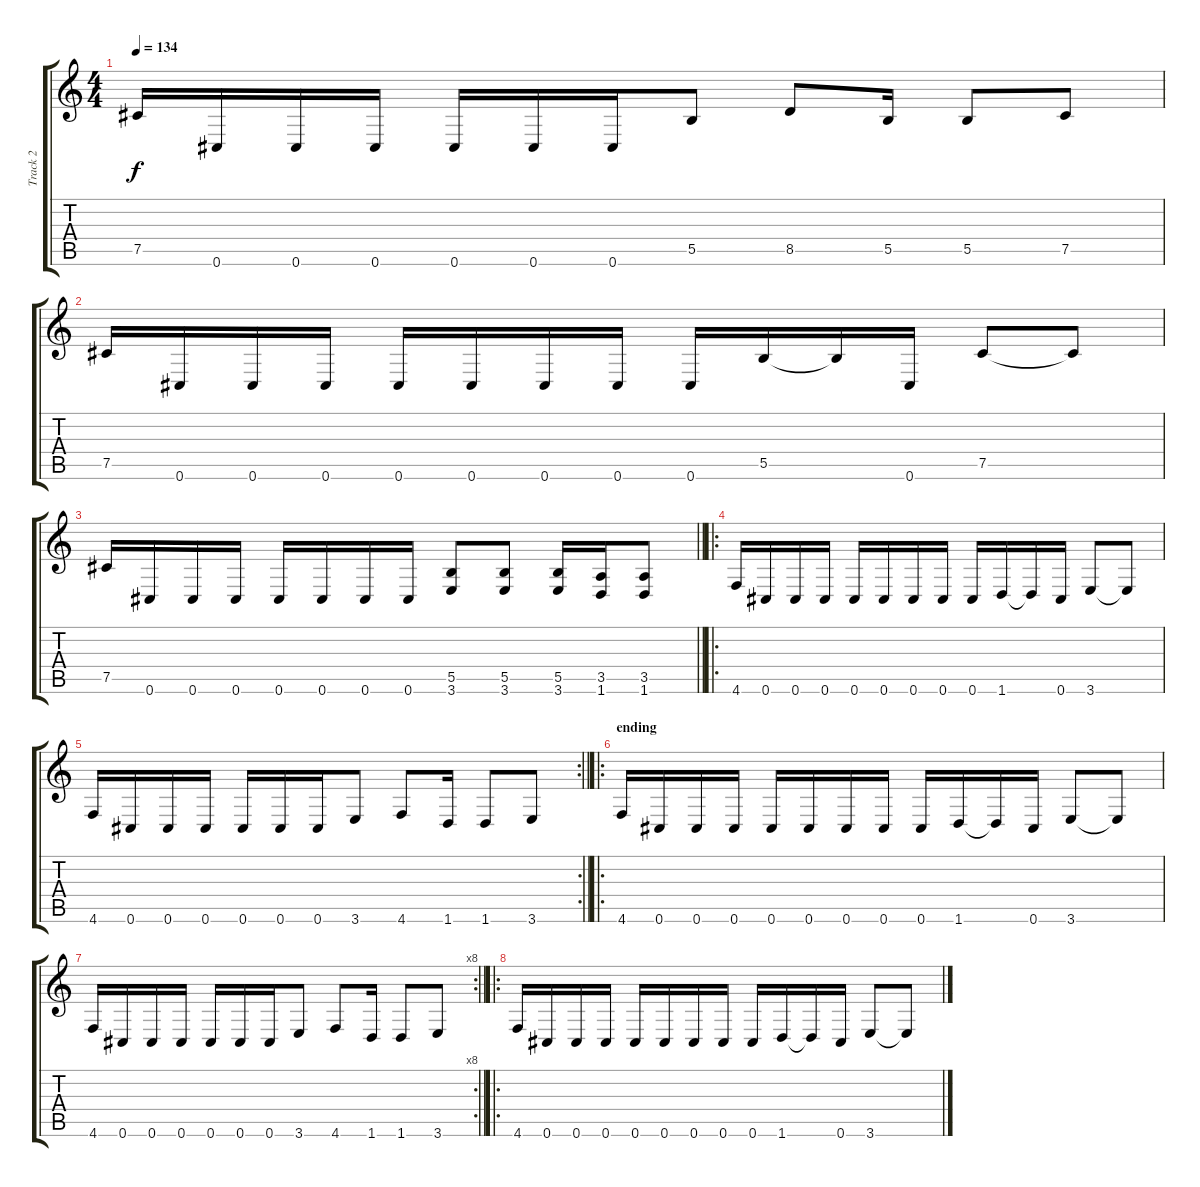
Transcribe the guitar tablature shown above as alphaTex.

\track ("Track 2" "Track 2") {instrument distortionguitar}
\staff {score tabs}
\tuning (Db4 Ab3 E3 B2 Gb2 Db2) {hide}
\ts (4 4)
\tempo 134
\clef g2
\ks c
7.5.16{dy f} 0.6.16 0.6.16 0.6.16 0.6.16 0.6.16 0.6.16 5.5.8 8.5.8 5.5.16 5.5.8 7.5.8 |
7.5.16 0.6.16 0.6.16 0.6.16 0.6.16 0.6.16 0.6.16 0.6.16 0.6.16 5.5.16 5.5{t}.16 0.6.16 7.5.8 7.5{t}.8 |
\barLineRight lightlight
7.5.16 0.6.16 0.6.16 0.6.16 0.6.16 0.6.16 0.6.16 0.6.16 (5.5 3.6).8 (5.5 3.6).8 (5.5 3.6).16 (3.5 1.6).16 (3.5 1.6).8 |
\ro
4.6.16 0.6.16 0.6.16 0.6.16 0.6.16 0.6.16 0.6.16 0.6.16 0.6.16 1.6.16 1.6{t}.16 0.6.16 3.6.8 3.6{t}.8 |
\rc 2
\barLineRight lightlight
4.6.16 0.6.16 0.6.16 0.6.16 0.6.16 0.6.16 0.6.16 3.6.8 4.6.8 1.6.16 1.6.8 3.6.8 |
\ro
\section ("" "ending")
4.6.16 0.6.16 0.6.16 0.6.16 0.6.16 0.6.16 0.6.16 0.6.16 0.6.16 1.6.16 1.6{t}.16 0.6.16 3.6.8 3.6{t}.8 |
\rc 8
\barLineRight lightlight
4.6.16 0.6.16 0.6.16 0.6.16 0.6.16 0.6.16 0.6.16 3.6.8 4.6.8 1.6.16 1.6.8 3.6.8 |
\ro
4.6.16 0.6.16 0.6.16 0.6.16 0.6.16 0.6.16 0.6.16 0.6.16 0.6.16 1.6.16 1.6{t}.16 0.6.16 3.6.8 3.6{t}.8
